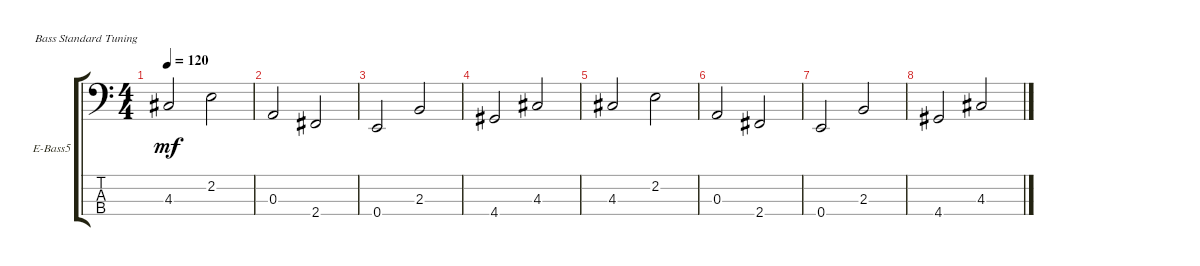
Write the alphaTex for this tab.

\defaultSystemsLayout 4
\bracketExtendMode groupsimilarinstruments
\firstSystemTrackNameOrientation horizontal
\otherSystemsTrackNameOrientation horizontal
\track ("Electric Bass" "E-Bass5") {instrument electricbassfinger}
\staff {score tabs}
\tuning (G2 D2 A1 E1)
\ts (4 4)
\tempo 120
\clef f4
\ks c
4.3.2{dy mf instrument electricbassfinger} 2.2.2 |
0.3.2 2.4.2 |
0.4.2 2.3.2 |
4.4.2 4.3.2 |
4.3.2 2.2.2 |
0.3.2 2.4.2 |
0.4.2 2.3.2 |
4.4.2 4.3.2
